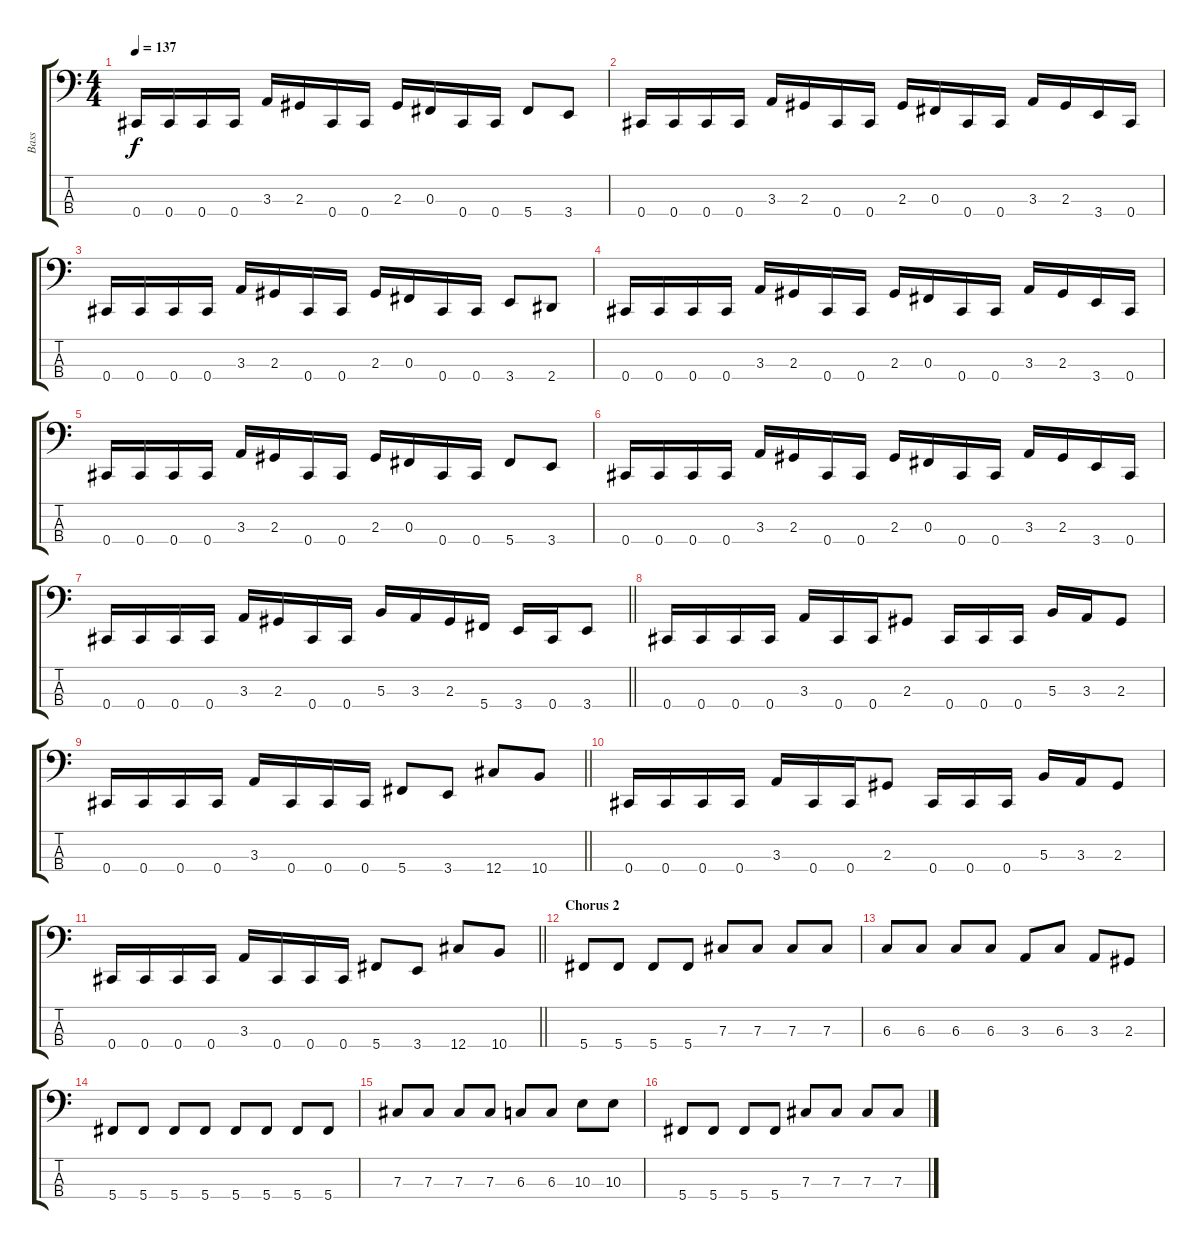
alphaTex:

\track ("Bass" "Bass") {instrument electricbassfinger}
\staff {score tabs}
\tuning (E2 B1 Gb1 Db1) {hide}
\ts (4 4)
\tempo 137
\clef f4
\ks c
0.4.16{dy f} 0.4.16 0.4.16 0.4.16 3.3.16 2.3.16 0.4.16 0.4.16 2.3.16 0.3.16 0.4.16 0.4.16 5.4.8 3.4.8 |
0.4.16 0.4.16 0.4.16 0.4.16 3.3.16 2.3.16 0.4.16 0.4.16 2.3.16 0.3.16 0.4.16 0.4.16 3.3.16 2.3.16 3.4.16 0.4.16 |
0.4.16 0.4.16 0.4.16 0.4.16 3.3.16 2.3.16 0.4.16 0.4.16 2.3.16 0.3.16 0.4.16 0.4.16 3.4.8 2.4.8 |
0.4.16 0.4.16 0.4.16 0.4.16 3.3.16 2.3.16 0.4.16 0.4.16 2.3.16 0.3.16 0.4.16 0.4.16 3.3.16 2.3.16 3.4.16 0.4.16 |
0.4.16 0.4.16 0.4.16 0.4.16 3.3.16 2.3.16 0.4.16 0.4.16 2.3.16 0.3.16 0.4.16 0.4.16 5.4.8 3.4.8 |
0.4.16 0.4.16 0.4.16 0.4.16 3.3.16 2.3.16 0.4.16 0.4.16 2.3.16 0.3.16 0.4.16 0.4.16 3.3.16 2.3.16 3.4.16 0.4.16 |
\barLineRight lightlight
0.4.16 0.4.16 0.4.16 0.4.16 3.3.16 2.3.16 0.4.16 0.4.16 5.3.16 3.3.16 2.3.16 5.4.16 3.4.16 0.4.16 3.4.8 |
0.4.16 0.4.16 0.4.16 0.4.16 3.3.16 0.4.16 0.4.16 2.3.8 0.4.16 0.4.16 0.4.16 5.3.16 3.3.16 2.3.8 |
\barLineRight lightlight
0.4.16 0.4.16 0.4.16 0.4.16 3.3.16 0.4.16 0.4.16 0.4.16 5.4.8 3.4.8 12.4.8 10.4.8 |
0.4.16 0.4.16 0.4.16 0.4.16 3.3.16 0.4.16 0.4.16 2.3.8 0.4.16 0.4.16 0.4.16 5.3.16 3.3.16 2.3.8 |
\barLineRight lightlight
0.4.16 0.4.16 0.4.16 0.4.16 3.3.16 0.4.16 0.4.16 0.4.16 5.4.8 3.4.8 12.4.8 10.4.8 |
\section ("" "Chorus 2")
5.4.8 5.4.8 5.4.8 5.4.8 7.3.8 7.3.8 7.3.8 7.3.8 |
6.3.8 6.3.8 6.3.8 6.3.8 3.3.8 6.3.8 3.3.8 2.3.8 |
5.4.8 5.4.8 5.4.8 5.4.8 5.4.8 5.4.8 5.4.8 5.4.8 |
7.3.8 7.3.8 7.3.8 7.3.8 6.3.8 6.3.8 10.3.8 10.3.8 |
5.4.8 5.4.8 5.4.8 5.4.8 7.3.8 7.3.8 7.3.8 7.3.8
